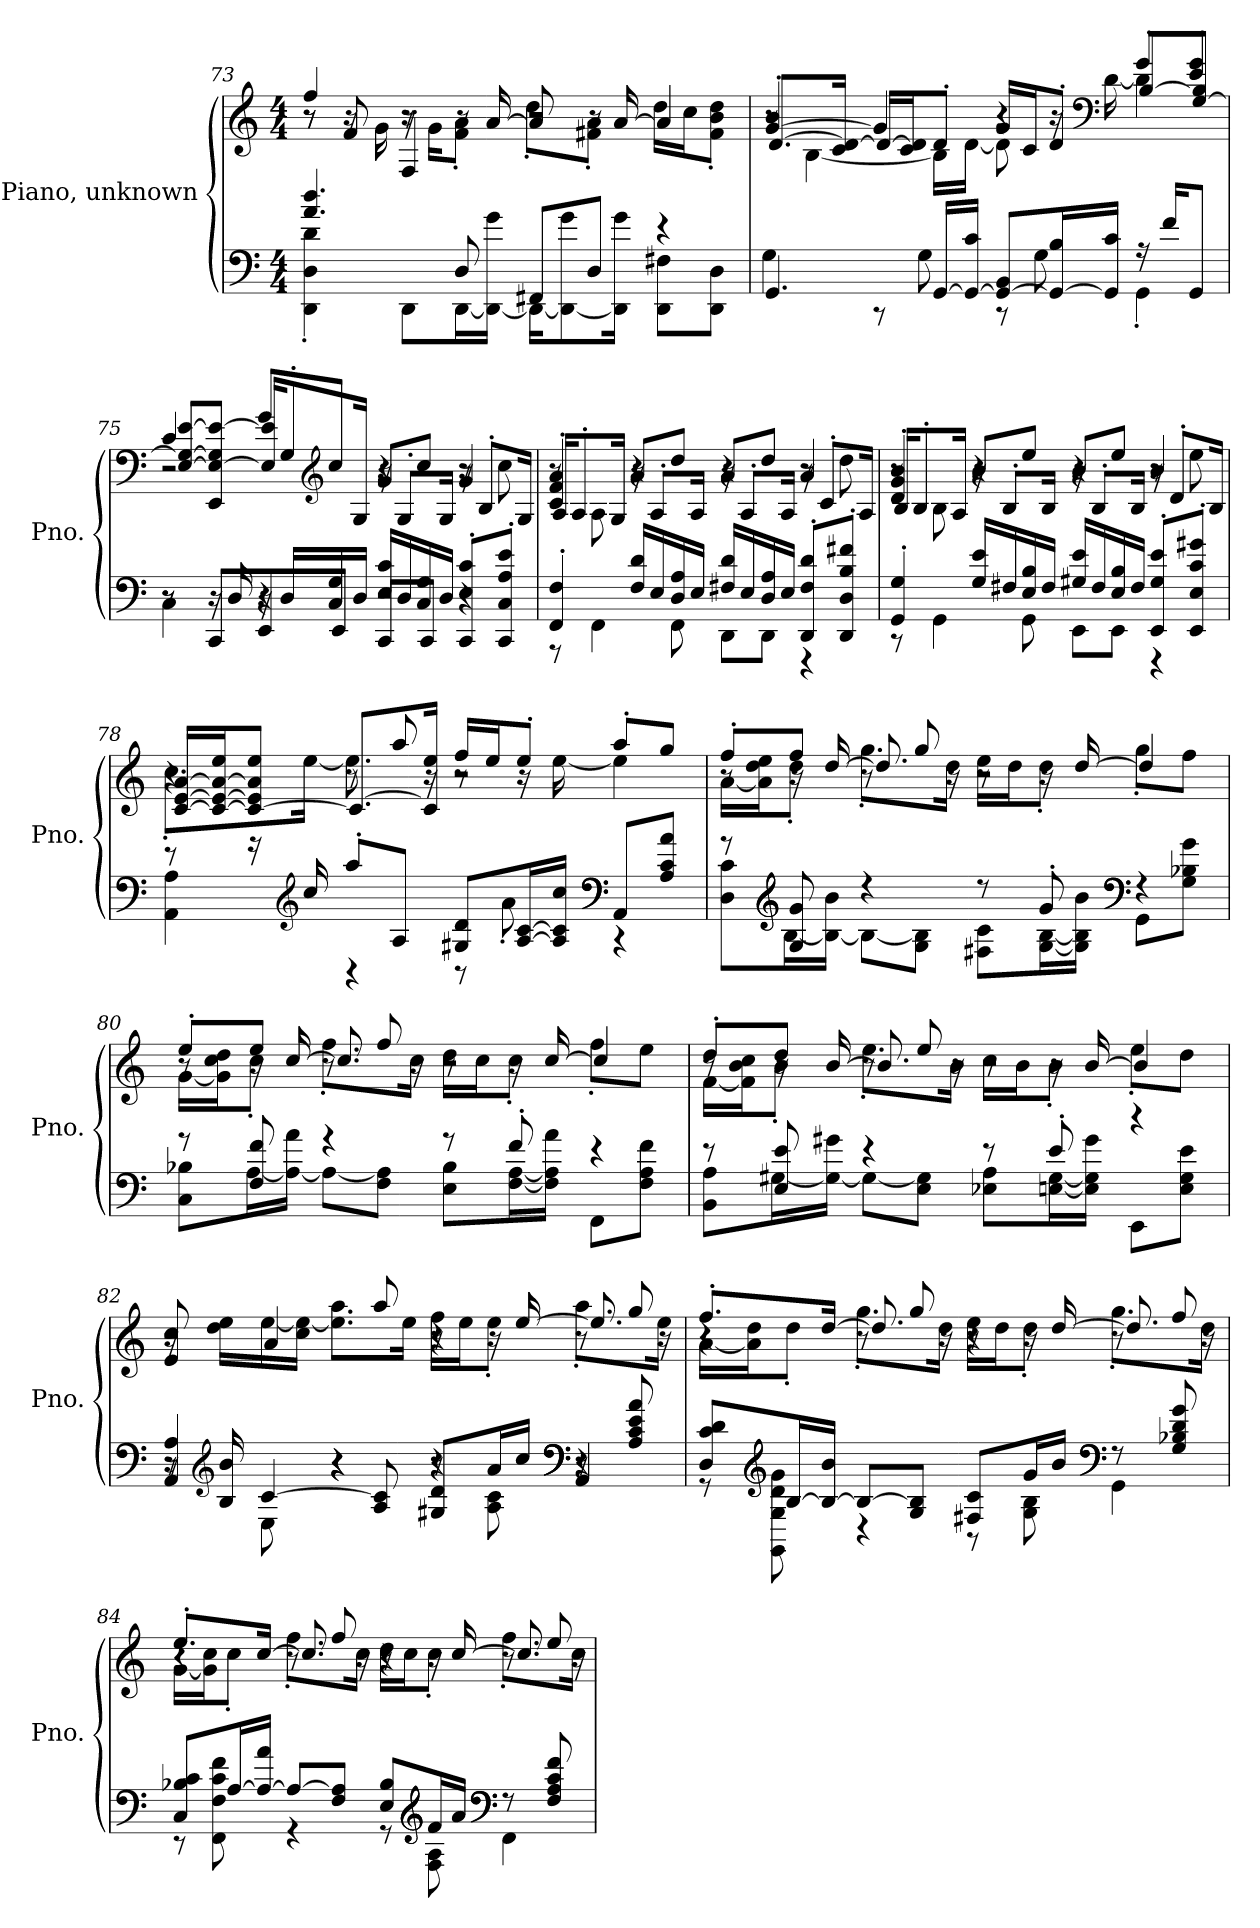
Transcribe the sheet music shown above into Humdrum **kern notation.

**kern	**kern
*part1	*part1
*staff2	*staff1
*I"Piano, unknown	*
*I'Pno.	*
*clefF4	*clefG2
*k[]	*k[]
*M4/4	*M4/4
=73	=73
*^	*^
*	*	*	*^
4.a/ 4.dd/	4DD\' 4D\' 4d\'	4ff/	8r	8r
.	.	.	16r	8f/
.	.	.	16g\	.
.	8DD\L	8r	16r	4F'/
.	.	.	16g\KL	.
8D/	[16DD\L	16r	8f\' 8a\'J	.
.	16DD\_ 16g\JJ	[16a/	.	.
8FF#X/L	16DD\KL_	8a/]	8dd'\L	2r
.	8DD\_ 8g\	.	.	.
8D/J	.	16r	8f#X\' 8a\'J	.
.	16DD\] 16g\Jk	[16a/	.	.
4r	8DD\ 8F#X\L	4a/]	16dd\LL	.
.	.	.	16cc\J	.
.	8DD\ 8D\J	.	8f#\' 8b\' 8dd\'J	.
!!LO:PB:g=z	!!	!!
=74	=74	=74	=74	=74
4.GG/	4G\	[4g/' 4b/'	8r	[8.d/L
.	.	.	[4B\	.
.	.	.	.	16c/ 16d/_Jk
.	8r	4g/]	.	16d/LL_
.	.	.	.	16c/ 16d/]J
[16GG/LL	8G\	.	16B\LL]	8d'/J
16GG/_ 16c/JJ	.	.	[16d\JJ	.
8GG/_ 8BB/L	8r	4r	8d\]	16g/LL
.	.	.	.	16c/J
16GG/_ 16B/L	8G\	.	16r	8d'/J
*	*	*clefF4	*	*
16GG/] 16c/JJ	.	.	[16d\	.
16r	4GG'\	8g'/L	4d\]	[8B/L
16f/KL	.	.	.	.
8GG/J	.	8e/' 8g/'J	.	[8G/ 8B/]J
=75	=75	=75	=75	=75
*	*^	*	*	*
8r	4C\	8r	4c/	2r	[8E/ 8G/_ [8e/L
16r	.	8CC/L	.	.	8EE/ 8E/_ 8G/] 8e/_J
16D/	.	.	.	.	.
16r	4r	8EE/	8g/L	.	16E/] 16e/]KL
16D/LL	.	.	.	.	8G'/
*	*	*	*clefG2	*	*
16C/ 16G/	.	8EE/J	8cc/J	.	.
16D/JJ	.	.	.	.	16G/Jk
16E/ 16c/LL	2r	8CC/L	8g/L	4r	16r
16D/	.	.	.	.	8G'/L
16C/ 16G/	.	8CC/J	8cc/J	.	.
16D/JJ	.	.	.	.	16G/Jk
8CC/' 8E/' 8c/'L	.	4r	4g/	8r	16r
.	.	.	.	.	8B'/L
8CC/' 8C/' 8A/' 8e/'J	.	.	.	8cc\	.
.	.	.	.	.	16G/Jk
*	*v	*v	*	*	*
!!LO:LB:g=z	!!	!!
=76	=76	=76	=76	=76
4FF/' 4F/'	8r	4c/' 4f/' 4a/'	8r	16A/KL
.	.	.	.	8A'/
.	4FF\	.	8A\	.
.	.	.	.	16G/Jk
16F/ 16d/LL	.	8a/L	4r	16r
16E/	.	.	.	8A'/L
16D/ 16A/	8FF\	8dd/J	.	.
16E/JJ	.	.	.	16A/Jk
16F#X/ 16d/LL	8DD\L	8a/L	4r	16r
16E/	.	.	.	8A'/L
16D/ 16A/	8DD\J	8dd/J	.	.
16E/JJ	.	.	.	16A/Jk
8DD/' 8F#/' 8d/'L	4r	4a/	8r	16r
.	.	.	.	8c'/L
8DD/' 8D/' 8B/' 8f#X/'J	.	.	8dd\	.
.	.	.	.	16A/Jk
=77	=77	=77	=77	=77
4GG/' 4G/'	8r	4d/' 4g/' 4b/'	8r	16B/KL
.	.	.	.	8B'/
.	4GG\	.	8B\	.
.	.	.	.	16A/Jk
16G/ 16e/LL	.	8b/L	4r	16r
16F#X/	.	.	.	8B'/L
16E/ 16B/	8GG\	8ee/J	.	.
16F#/JJ	.	.	.	16B/Jk
16G#X/ 16e/LL	8EE\L	8b/L	4r	16r
16F#/	.	.	.	8B'/L
16E/ 16B/	8EE\J	8ee/J	.	.
16F#/JJ	.	.	.	16B/Jk
8EE/' 8G#/' 8e/'L	4r	4b/	8r	16r
.	.	.	.	8d'/L
8EE/' 8E/' 8c/' 8g#X/'J	.	.	8ee\	.
.	.	.	.	16B/Jk
!!LO:LB:g=z	!!	!!
=78	=78	=78	=78	=78
8r	4AA\ 4A\	4r	8.cc'\L	[16c/ [16e/ [16a/LL
.	.	.	.	16c/_ 16e/_ 16a/_ 16ee/J
16r	.	.	.	8c/_ 8e/] 8a/] 8ee/J
*clefG2	*	*	*	*
16cc/	.	.	[16ee\Jk	.
8aa'/L	4r	8r	8.ee\]	8.c/L_
8A/J	.	8aa/	.	.
.	.	.	16r	16c/] 16ee/Jk
8G#X/ 8d/L	8r	2r	8r	16ff/LL
.	.	.	.	16ee/J
[16A/ [16c/L	8a'\	.	16r	8ee'/J
16A/] 16c/] 16cc/JJ	.	.	[16ee\	.
*clefF4	*	*	*	*
8AA/L	4r	.	4ee\]	8aa'/L
8A/ 8c/ 8a/J	.	.	.	8gg/J
=79	=79	=79	=79	=79
8r	8D\ 8c\L	8ff'/L	[16a\LL	8r
.	.	.	16a\] 16dd\ 16ee\J	.
*clefG2	*	*	*	*
8G/ 8g/	[16B\L	8ff/J	8dd'\J	16r
.	16B\_ 16b\JJ	.	.	[16dd/
4r	8B\L_	8r	8.gg'\L	8.dd/]
.	8G\ 8B\]J	8gg/	.	.
.	.	.	16dd\Jk	16r
8r	8F#X\ 8c\L	2r	16ee\LL	8r
.	.	.	16dd\J	.
8g'/	[16G\ [16B\L	.	8dd'\J	16r
.	16G\] 16B\] 16b\JJ	.	.	[16dd/
*clefF4	*	*	*	*
4r	8GG\L	.	8gg'\L	4dd/]
.	8G\ 8B-X\ 8g\J	.	8ff\J	.
!!LO:LB:g=z	!!	!!
=80	=80	=80	=80	=80
8r	8C\ 8B-X\L	8ee'/L	[16g\LL	8r
.	.	.	16g\] 16cc\ 16dd\J	.
8F/ 8f/	[16A\L	8ee/J	8cc'\J	16r
.	16A\_ 16a\JJ	.	.	[16cc/
4r	8A\L_	8r	8.ff'\L	8.cc/]
.	8F\ 8A\]J	8ff/	.	.
.	.	.	16cc\Jk	16r
8r	8E\ 8B-\L	2r	16dd\LL	8r
.	.	.	16cc\J	.
8f'/	[16F\ [16A\L	.	8cc'\J	16r
.	16F\] 16A\] 16a\JJ	.	.	[16cc/
4r	8FF\L	.	8ff'\L	4cc/]
.	8F\ 8A\ 8f\J	.	8ee\J	.
=81	=81	=81	=81	=81
8r	8BB\ 8A\L	8dd'/L	[16f\LL	8r
.	.	.	16f\] 16b\ 16cc\J	.
8E/ 8e/	[16G#X\L	8dd/J	8b'\J	16r
.	16G#\_ 16g#X\JJ	.	.	[16b/
4r	8G#\L_	8r	8.ee'\L	8.b/]
.	8E\ 8G#\]J	8ee/	.	.
.	.	.	16b\Jk	16r
8r	8E-X\ 8A\L	2r	16cc\LL	8r
.	.	.	16b\J	.
8e'/	[16En\ [16G#\L	.	8b'\J	16r
.	16E\] 16G#\] 16g#\JJ	.	.	[16b/
4r	8EE\L	.	8ee'\L	4b/]
.	8E\ 8G#\ 8e\J	.	8dd\J	.
!!LO:LB:g=z	!!	!!
=82	=82	=82	=82	=82
*	*^	*	*	*
16r	8r	4AA/ 4A/	2r	16r	8e/ 8cc/
*clefG2	*	*	*	*	*
16B/ 16b/	.	.	.	16dd\ 16ee\LL	.
[4c/	8E\	.	.	[16ee\	4a/
.	.	.	.	16cc\ 16ee\_JJ	.
.	4r	4r	.	8.ee\] 8.aa\L	.
8A/ 8c/]	.	.	.	.	8aa/
.	.	.	.	16ee\Jk	.
8G#X/ 8d/L	8r	4r	4r	16ff\LL	8r
.	.	.	.	16ee\J	.
16a/L	8A\ 8c\	.	.	8ee'\J	16r
16cc/JJ	.	.	.	.	[16ee/
*clefF4	*	*	*	*	*
8r	4r	4AA/	8r	8.aa'\L	8.ee/]
8A/ 8c/ 8e/ 8a/	.	.	8gg/	.	.
.	.	.	.	16ee\Jk	16r
*	*v	*v	*	*	*
=83	=83	=83	=83	=83
8D/ 8c/ 8d/L	8r	4r	[16a\LL	8.ff'/L
.	.	.	16a\] 16dd\J	.
*clefG2	*	*	*	*
[16B/L	8GG\ 8G\ 8d\ 8g\	.	8dd'\J	.
16B/_ 16b/JJ	.	.	.	[16dd/Jk
8B/L_	4r	8r	8.gg'\L	8.dd/]
8G/ 8B/]J	.	8gg/	.	.
.	.	.	16dd\Jk	16r
8F#X/ 8c/L	8r	4r	16ee\LL	8r
.	.	.	16dd\J	.
16g/L	8G\ 8B\	.	8dd'\J	16r
16b/JJ	.	.	.	[16dd/
*clefF4	*	*	*	*
8r	4GG\	8r	8.gg'\L	8.dd/]
8G/ 8B-X/ 8d/ 8g/	.	8ff/	.	.
.	.	.	16dd\Jk	16r
!!LO:LB:g=z	!!	!!
=84	=84	=84	=84	=84
8C/ 8B-X/ 8c/L	8r	4r	[16g\LL	8.ee'/L
.	.	.	16g\] 16cc\J	.
[16A/L	8FF\ 8F\ 8c\ 8f\	.	8cc'\J	.
16A/_ 16a/JJ	.	.	.	[16cc/Jk
8A/L_	4r	8r	8.ff'\L	8.cc/]
8F/ 8A/]J	.	8ff/	.	.
.	.	.	16cc\Jk	16r
8E/ 8B-/L	8r	4r	16dd\LL	8r
.	.	.	16cc\J	.
*clefG2	*	*	*	*
16f/L	8F\ 8A\	.	8cc'\J	16r
16a/JJ	.	.	.	[16cc/
*clefF4	*	*	*	*
8r	4FF\	8r	8.ff'\L	8.cc/]
8F/ 8A/ 8c/ 8f/	.	8ee/	.	.
.	.	.	16cc\Jk	16r
*v	*v	*	*	*
*	*v	*v	*v
=	=
*-	*-
